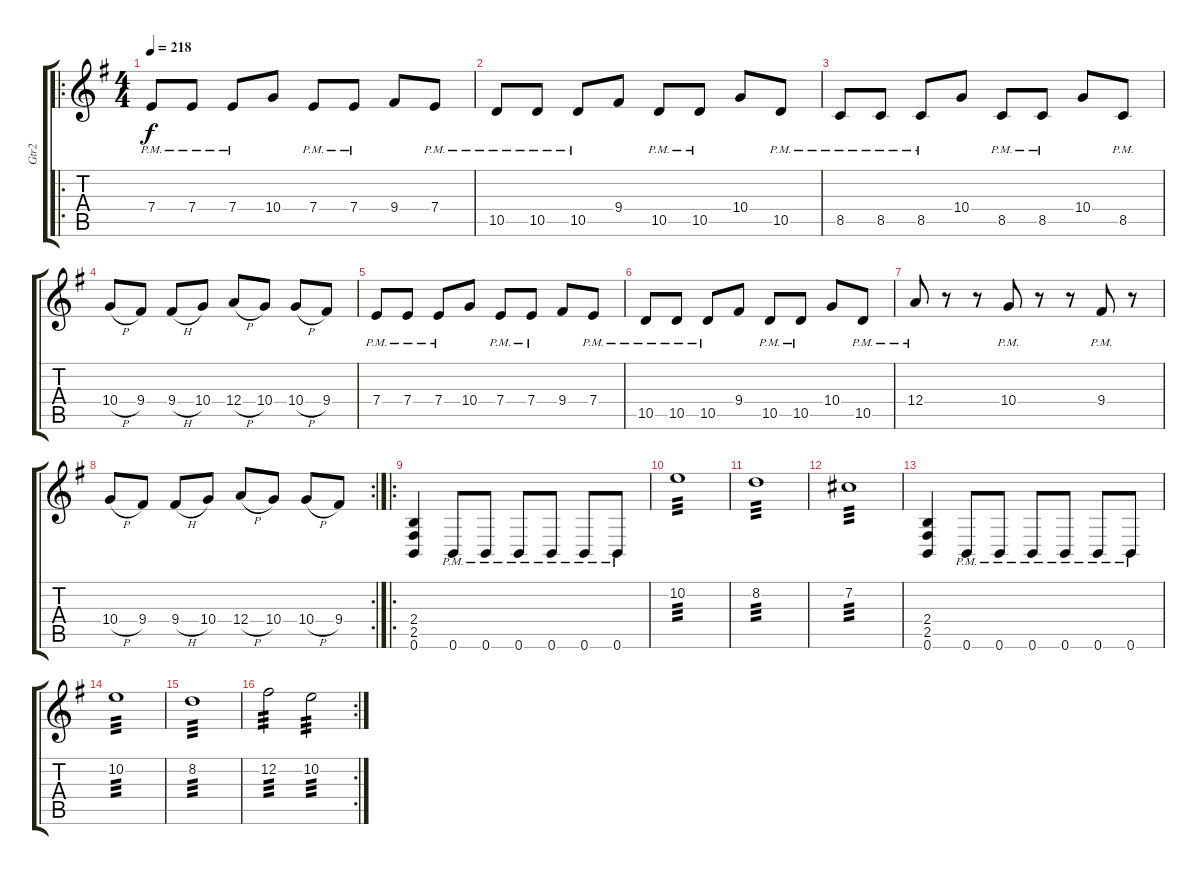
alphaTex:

\track ("Gtr2" "Gtr2") {instrument distortionguitar}
\staff {score tabs}
\tuning (B3 Gb3 D3 A2 E2 B1) {hide}
\ro
\ts (4 4)
\tempo 218
\clef g2
\ks g
7.4{pm}.8{dy f} 7.4{pm}.8 7.4{pm}.8 10.4.8 7.4{pm}.8 7.4{pm}.8 9.4.8 7.4{pm}.8 |
10.5{pm}.8 10.5{pm}.8 10.5{pm}.8 9.4.8 10.5{pm}.8 10.5{pm}.8 10.4.8 10.5{pm}.8 |
8.5{pm}.8 8.5{pm}.8 8.5{pm}.8 10.4.8 8.5{pm}.8 8.5{pm}.8 10.4.8 8.5{pm}.8 |
10.4{h}.8 9.4.8 9.4{h}.8 10.4.8 12.4{h}.8 10.4.8 10.4{h}.8 9.4.8 |
7.4{pm}.8 7.4{pm}.8 7.4{pm}.8 10.4.8 7.4{pm}.8 7.4{pm}.8 9.4.8 7.4{pm}.8 |
10.5{pm}.8 10.5{pm}.8 10.5{pm}.8 9.4.8 10.5{pm}.8 10.5{pm}.8 10.4.8 10.5{pm}.8 |
12.4{pm}.8 r.8 r.8 10.4{pm}.8 r.8 r.8 9.4{pm}.8 r.8 |
\rc 2
10.4{h}.8 9.4.8 9.4{h}.8 10.4.8 12.4{h}.8 10.4.8 10.4{h}.8 9.4.8 |
\ro
(2.4 2.5 0.6).4 0.6{pm}.8 0.6{pm}.8 0.6{pm}.8 0.6{pm}.8 0.6{pm}.8 0.6{pm}.8 |
10.2.1{tp 3} |
8.2.1{tp 3} |
7.2.1{tp 3} |
(2.4 2.5 0.6).4 0.6{pm}.8 0.6{pm}.8 0.6{pm}.8 0.6{pm}.8 0.6{pm}.8 0.6{pm}.8 |
10.2.1{tp 3} |
8.2.1{tp 3} |
\rc 2
12.2.2{tp 3} 10.2.2{tp 3}
